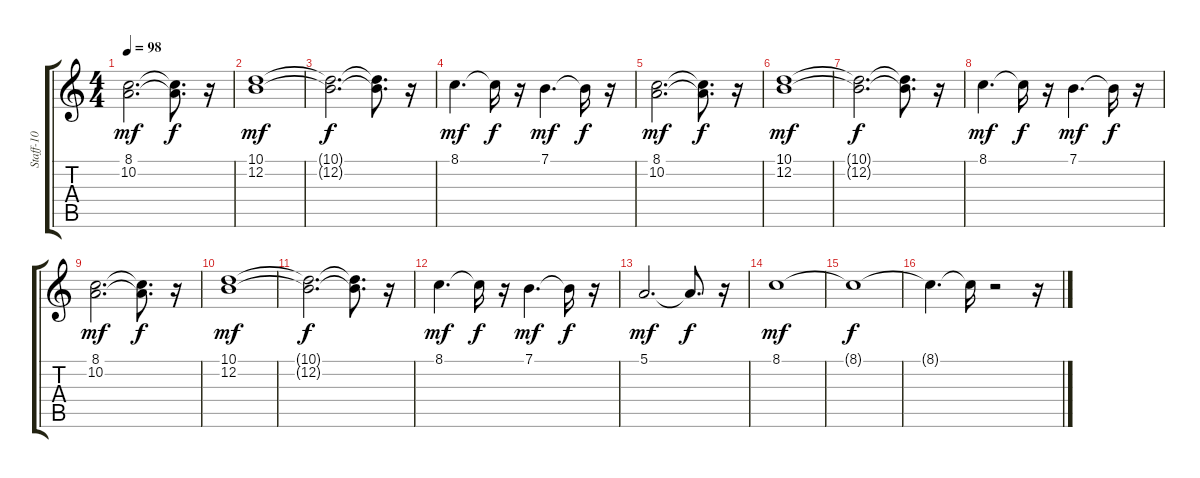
\track ("Staff-10" "Staff-10") {instrument electricpiano1}
\staff {score tabs}
\tuning (E4 B3 G3 D3 A2 E2) {hide}
\ts (4 4)
\tempo 98
\clef g2
\ks c
(8.1 10.2).2{d dy mf volume 1} (8.1{t} 10.2{t}).8{d dy f} r.16 |
(10.1 12.2).1{dy mf volume 1} |
(10.1{t} 12.2{t}).2{d dy f} (10.1{t} 12.2{t}).8{d} r.16 |
8.1.4{d dy mf volume 1} 8.1{t}.16{dy f} r.16 7.1.4{d dy mf volume 1} 7.1{t}.16{dy f} r.16 |
(8.1 10.2).2{d dy mf volume 1} (8.1{t} 10.2{t}).8{d dy f} r.16 |
(10.1 12.2).1{dy mf volume 1} |
(10.1{t} 12.2{t}).2{d dy f} (10.1{t} 12.2{t}).8{d} r.16 |
8.1.4{d dy mf volume 1} 8.1{t}.16{dy f} r.16 7.1.4{d dy mf volume 1} 7.1{t}.16{dy f} r.16 |
(8.1 10.2).2{d dy mf volume 1} (8.1{t} 10.2{t}).8{d dy f} r.16 |
(10.1 12.2).1{dy mf volume 1} |
(10.1{t} 12.2{t}).2{d dy f} (10.1{t} 12.2{t}).8{d} r.16 |
8.1.4{d dy mf volume 1} 8.1{t}.16{dy f} r.16 7.1.4{d dy mf volume 1} 7.1{t}.16{dy f} r.16 |
5.1.2{d dy mf volume 1} 5.1{t}.8{d dy f} r.16 |
8.1.1{dy mf volume 1} |
8.1{t}.1{dy f} |
8.1{t}.4{d} 8.1{t}.16 r.2 r.16
